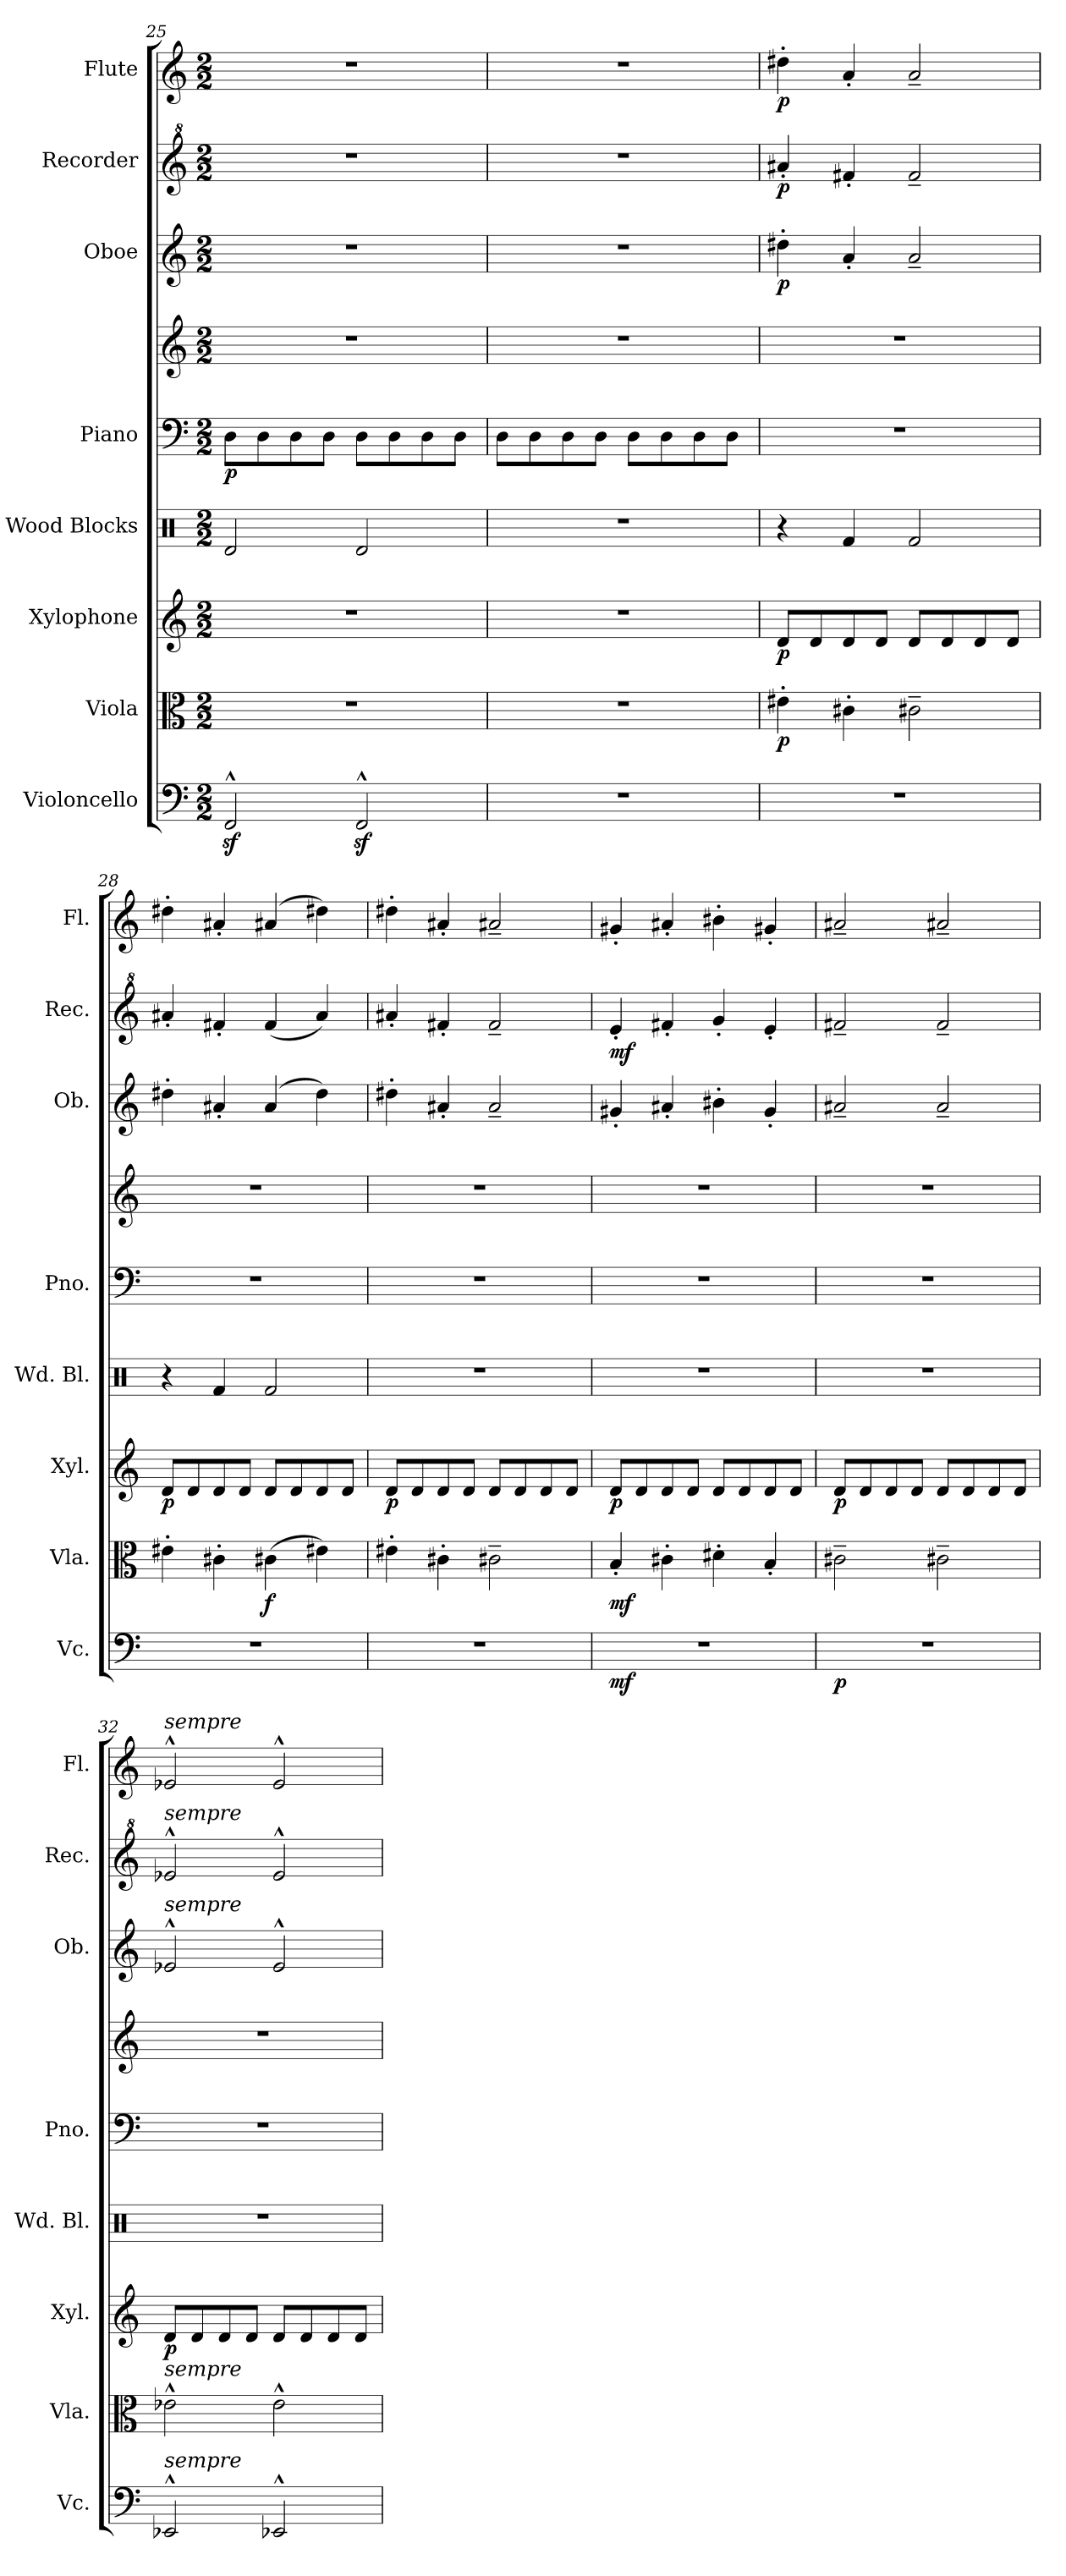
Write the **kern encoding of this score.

**kern	**dynam	**kern	**dynam	**kern	**dynam	**kern	**kern	**kern	**dynam	**kern	**dynam	**kern	**dynam	**kern	**dynam
*part8	*part8	*part7	*part7	*part6	*part6	*part5	*part4	*part4	*part4	*part3	*part3	*part2	*part2	*part1	*part1
*staff9	*staff9	*staff8	*staff8	*staff7	*staff7	*staff6	*staff5	*staff4	*staff4/5	*staff3	*staff3	*staff2	*staff2	*staff1	*staff1
*I"Violoncello	*	*I"Viola	*	*I"Xylophone	*	*I"Wood Blocks	*I"Piano	*	*	*I"Oboe	*	*I"Recorder	*	*I"Flute	*
*I'Vc.	*	*I'Vla.	*	*I'Xyl.	*	*I'Wd. Bl.	*I'Pno.	*	*	*I'Ob.	*	*I'Rec.	*	*I'Fl.	*
!!LO:PB:g=z
*clefF4	*	*clefC3	*	*clefG2	*	*clefX	*clefF4	*clefG2	*	*clefG2	*	*clefG^2	*	*clefG2	*
*	*	*	*	*ITrd-7c-12	*	*	*	*	*	*	*	*	*	*	*
*k[]	*	*k[]	*	*k[]	*	*k[]	*k[]	*k[]	*	*k[]	*	*k[]	*	*k[]	*
*M2/2	*	*M2/2	*	*M2/2	*	*M2/2	*M2/2	*M2/2	*	*M2/2	*	*M2/2	*	*M2/2	*
=25	=25	=25	=25	=25	=25	=25	=25	=25	=25	=25	=25	=25	=25	=25	=25
!	!	!	!	!	!	!	!	!	!LO:DY:b=2	!	!	!	!	!	!
2FFz<^^/	.	1r	.	1r	.	2Rd/	8D\L	1r	p	1r	.	1r	.	1r	.
.	.	.	.	.	.	.	8D\	.	.	.	.	.	.	.	.
.	.	.	.	.	.	.	8D\	.	.	.	.	.	.	.	.
.	.	.	.	.	.	.	8D\J	.	.	.	.	.	.	.	.
2FFz<^^/	.	.	.	.	.	2Rd/	8D\L	.	.	.	.	.	.	.	.
.	.	.	.	.	.	.	8D\	.	.	.	.	.	.	.	.
.	.	.	.	.	.	.	8D\	.	.	.	.	.	.	.	.
.	.	.	.	.	.	.	8D\J	.	.	.	.	.	.	.	.
=26	=26	=26	=26	=26	=26	=26	=26	=26	=26	=26	=26	=26	=26	=26	=26
1r	.	1r	.	1r	.	1r	8D\L	1r	.	1r	.	1r	.	1r	.
.	.	.	.	.	.	.	8D\	.	.	.	.	.	.	.	.
.	.	.	.	.	.	.	8D\	.	.	.	.	.	.	.	.
.	.	.	.	.	.	.	8D\J	.	.	.	.	.	.	.	.
.	.	.	.	.	.	.	8D\L	.	.	.	.	.	.	.	.
.	.	.	.	.	.	.	8D\	.	.	.	.	.	.	.	.
.	.	.	.	.	.	.	8D\	.	.	.	.	.	.	.	.
.	.	.	.	.	.	.	8D\J	.	.	.	.	.	.	.	.
=27	=27	=27	=27	=27	=27	=27	=27	=27	=27	=27	=27	=27	=27	=27	=27
!	!	!	!LO:DY:b	!	!LO:DY:b	!	!	!	!	!	!LO:DY:b	!	!LO:DY:b	!	!LO:DY:b
1r	.	4e#X'\	p	8dd/L	p	4r	1r	1r	.	4dd#X'\	p	4aa#X'/	p	4dd#X'\	p
.	.	.	.	8dd/	.	.	.	.	.	.	.	.	.	.	.
.	.	4c#X'\	.	8dd/	.	4Rf/	.	.	.	4a'/	.	4ff#X'/	.	4a'/	.
.	.	.	.	8dd/J	.	.	.	.	.	.	.	.	.	.	.
.	.	2c#X~\	.	8dd/L	.	2Rf/	.	.	.	2a~/	.	2ff#~/	.	2a~/	.
.	.	.	.	8dd/	.	.	.	.	.	.	.	.	.	.	.
.	.	.	.	8dd/	.	.	.	.	.	.	.	.	.	.	.
.	.	.	.	8dd/J	.	.	.	.	.	.	.	.	.	.	.
=28	=28	=28	=28	=28	=28	=28	=28	=28	=28	=28	=28	=28	=28	=28	=28
!	!	!	!LO:DY:a	!	!	!	!	!	!	!	!	!	!	!	!
!	!	!	!LO:DY:n=1:b	!	!LO:DY:b	!	!	!	!	!	!	!	!	!	!
1r	.	4e#X'\	other-dynamics other-dynamics	8dd/L	p	4r	1r	1r	.	4dd#X'\	.	4aa#X'/	.	4dd#X'\	.
.	.	.	.	8dd/	.	.	.	.	.	.	.	.	.	.	.
.	.	4c#X'\	.	8dd/	.	4Rf/	.	.	.	4a#X'/	.	4ff#X'/	.	4a#X'/	.
.	.	.	.	8dd/J	.	.	.	.	.	.	.	.	.	.	.
!	!	!	!LO:DY:n=2:b	!	!	!	!	!	!	!	!	!	!	!	!
.	.	(4c#X\	f	8dd/L	.	2Rf/	.	.	.	(4a#/	.	(4ff#/	.	(4a#X/	.
.	.	.	.	8dd/	.	.	.	.	.	.	.	.	.	.	.
.	.	4e#X\)	.	8dd/	.	.	.	.	.	4dd#\)	.	4aa#/)	.	4dd#X\)	.
.	.	.	.	8dd/J	.	.	.	.	.	.	.	.	.	.	.
!!LO:PB:g=z
=29	=29	=29	=29	=29	=29	=29	=29	=29	=29	=29	=29	=29	=29	=29	=29
!	!	!	!	!	!LO:DY:b	!	!	!	!	!	!	!	!	!	!
1r	.	4e#X'\	.	8dd/L	p	1r	1r	1r	.	4dd#X'\	.	4aa#X'/	.	4dd#X'\	.
.	.	.	.	8dd/	.	.	.	.	.	.	.	.	.	.	.
.	.	4c#X'\	.	8dd/	.	.	.	.	.	4a#X'/	.	4ff#X'/	.	4a#X'/	.
.	.	.	.	8dd/J	.	.	.	.	.	.	.	.	.	.	.
.	.	2c#X~\	.	8dd/L	.	.	.	.	.	2a#~/	.	2ff#~/	.	2a#X~/	.
.	.	.	.	8dd/	.	.	.	.	.	.	.	.	.	.	.
.	.	.	.	8dd/	.	.	.	.	.	.	.	.	.	.	.
.	.	.	.	8dd/J	.	.	.	.	.	.	.	.	.	.	.
=30	=30	=30	=30	=30	=30	=30	=30	=30	=30	=30	=30	=30	=30	=30	=30
!	!LO:DY:b	!	!LO:DY:b	!	!LO:DY:b	!	!	!	!	!	!	!	!LO:DY:b	!	!
1r	mf	4B'/	mf	8dd/L	p	1r	1r	1r	.	4g#X'/	.	4ee'/	mf	4g#X'/	.
.	.	.	.	8dd/	.	.	.	.	.	.	.	.	.	.	.
.	.	4c#X'\	.	8dd/	.	.	.	.	.	4a#X'/	.	4ff#X'/	.	4a#X'/	.
.	.	.	.	8dd/J	.	.	.	.	.	.	.	.	.	.	.
.	.	4d#X'\	.	8dd/L	.	.	.	.	.	4b#X'\	.	4gg'/	.	4b#X'\	.
.	.	.	.	8dd/	.	.	.	.	.	.	.	.	.	.	.
.	.	4B'/	.	8dd/	.	.	.	.	.	4g#'/	.	4ee'/	.	4g#X'/	.
.	.	.	.	8dd/J	.	.	.	.	.	.	.	.	.	.	.
=31	=31	=31	=31	=31	=31	=31	=31	=31	=31	=31	=31	=31	=31	=31	=31
!	!LO:DY:b	!	!	!	!LO:DY:b	!	!	!	!	!	!	!	!	!	!
1r	p	2c#X~\	.	8dd/L	p	1r	1r	1r	.	2a#X~/	.	2ff#X~/	.	2a#X~/	.
.	.	.	.	8dd/	.	.	.	.	.	.	.	.	.	.	.
.	.	.	.	8dd/	.	.	.	.	.	.	.	.	.	.	.
.	.	.	.	8dd/J	.	.	.	.	.	.	.	.	.	.	.
.	.	2c#X~\	.	8dd/L	.	.	.	.	.	2a#~/	.	2ff#~/	.	2a#X~/	.
.	.	.	.	8dd/	.	.	.	.	.	.	.	.	.	.	.
.	.	.	.	8dd/	.	.	.	.	.	.	.	.	.	.	.
.	.	.	.	8dd/J	.	.	.	.	.	.	.	.	.	.	.
=32	=32	=32	=32	=32	=32	=32	=32	=32	=32	=32	=32	=32	=32	=32	=32
!	!	!	!	!	!	!	!	!	!	!	!	!	!	!LO:TX:a:i:t=sempre	!
!	!	!	!	!	!	!	!	!	!	!	!	!LO:TX:a:i:t=sempre	!	!	!
!	!	!	!	!	!	!	!	!	!	!LO:TX:a:i:t=sempre	!	!	!	!	!
!	!	!LO:TX:a:i:t=sempre	!	!	!	!	!	!	!	!	!	!	!	!	!
!LO:TX:a:i:t=sempre	!	!	!	!	!	!	!	!	!	!	!	!	!	!	!
!	!	!	!	!	!LO:DY:b	!	!	!	!	!	!	!	!	!	!
2EE-X^^/	.	2e-X^^\	.	8dd/L	p	1r	1r	1r	.	2e-X^^/	.	2ee-X^^/	.	2e-X^^/	.
.	.	.	.	8dd/	.	.	.	.	.	.	.	.	.	.	.
.	.	.	.	8dd/	.	.	.	.	.	.	.	.	.	.	.
.	.	.	.	8dd/J	.	.	.	.	.	.	.	.	.	.	.
2EE-X^^/	.	2e-^^\	.	8dd/L	.	.	.	.	.	2e-^^/	.	2ee-^^/	.	2e-^^/	.
.	.	.	.	8dd/	.	.	.	.	.	.	.	.	.	.	.
.	.	.	.	8dd/	.	.	.	.	.	.	.	.	.	.	.
.	.	.	.	8dd/J	.	.	.	.	.	.	.	.	.	.	.
=	=	=	=	=	=	=	=	=	=	=	=	=	=	=	=
*-	*-	*-	*-	*-	*-	*-	*-	*-	*-	*-	*-	*-	*-	*-	*-
